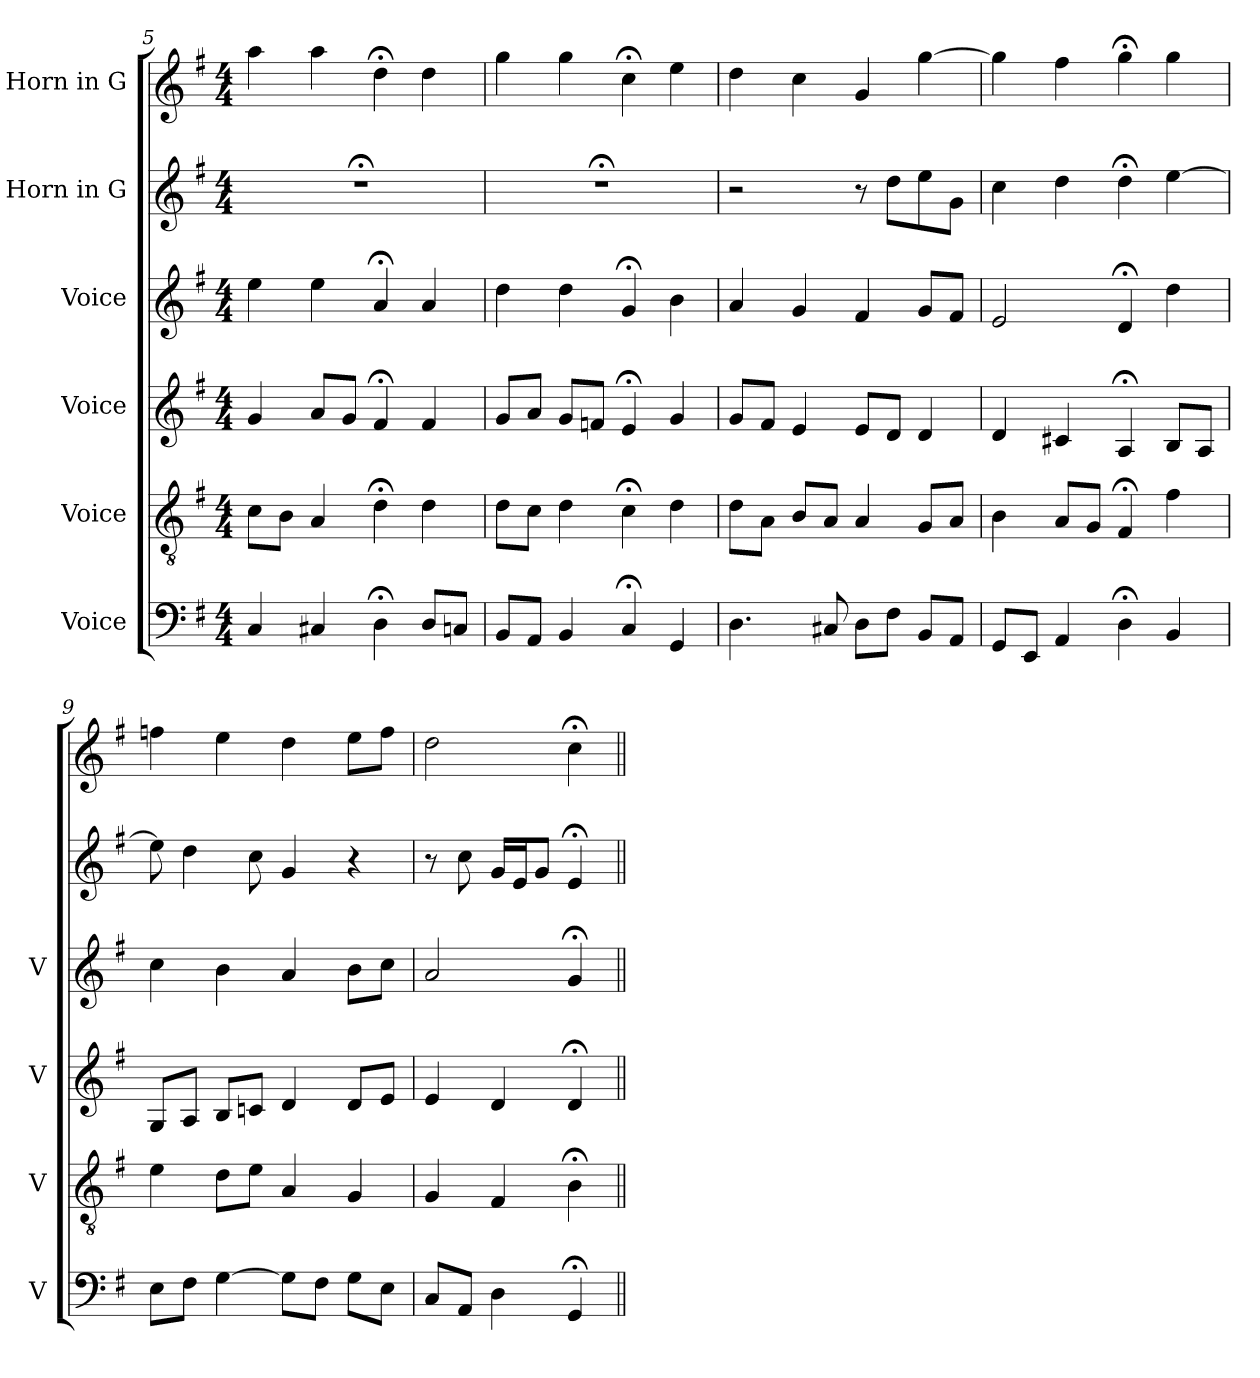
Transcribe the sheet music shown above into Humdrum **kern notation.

**kern	**kern	**kern	**kern	**kern	**kern
*part6	*part5	*part4	*part3	*part2	*part1
*staff6	*staff5	*staff4	*staff3	*staff2	*staff1
*I"Voice	*I"Voice	*I"Voice	*I"Voice	*I"Horn in G	*I"Horn in G
*I'V	*I'V	*I'V	*I'V	*	*
!!LO:LB:g=z
*clefF4	*clefGv2	*clefG2	*clefG2	*clefG2	*clefG2
*	*	*	*	*ITrd3c5	*ITrd3c5
*k[f#]	*k[f#]	*k[f#]	*k[f#]	*k[f#c#]	*k[f#c#]
*M4/4	*M4/4	*M4/4	*M4/4	*M4/4	*M4/4
=5	=5	=5	=5	=5	=5
4C/	8c\L	4g/	4ee\	1r;<	4ee\
.	8B\J	.	.	.	.
4C#X/	4A/	8a/L	4ee\	.	4ee\
.	.	8g/J	.	.	.
4D;<\	4d;<\	4f#;</	4a;</	.	4a;<\
8D/L	4d\	4f#/	4a/	.	4a\
8Cn/J	.	.	.	.	.
=6	=6	=6	=6	=6	=6
8BB/L	8d\L	8g/L	4dd\	1r;<	4dd\
8AA/J	8c\J	8a/J	.	.	.
4BB/	4d\	8g/L	4dd\	.	4dd\
.	.	8fn/J	.	.	.
4C;</	4c;<\	4e;</	4g;</	.	4g;<\
4GG/	4d\	4g/	4b\	.	4b\
=7	=7	=7	=7	=7	=7
4.D\	8d\L	8g/L	4a/	2r	4a\
.	8A\J	8f#/J	.	.	.
.	8B/L	4e/	4g/	.	4g\
8C#X/	8A/J	.	.	.	.
8D\L	4A/	8e/L	4f#/	8r	4d/
8F#\J	.	8d/J	.	8a\L	.
8BB/L	8G/L	4d/	8g/L	8b\	[4dd\
8AA/J	8A/J	.	8f#/J	8d\J	.
=8	=8	=8	=8	=8	=8
8GG/L	4B\	4d/	2e/	4g\	4dd\]
8EE/J	.	.	.	.	.
4AA/	8A/L	4c#X/	.	4a\	4cc#\
.	8G/J	.	.	.	.
4D;<\	4F#;</	4A;</	4d;</	4a;<\	4dd;<\
4BB/	4f#\	8B/L	4dd\	[4b\	4dd\
.	.	8A/J	.	.	.
=9	=9	=9	=9	=9	=9
8E\L	4e\	8G/L	4cc\	8b\]	4ccn\
8F#\J	.	8A/J	.	4a\	.
[4G\	8d\L	8B/L	4b\	.	4b\
.	8e\J	8cn/J	.	8g\	.
8G\L]	4A/	4d/	4a/	4d/	4a\
8F#\J	.	.	.	.	.
8G\L	4G/	8d/L	8b\L	4r	8b\L
8E\J	.	8e/J	8cc\J	.	8cc\J
!!LO:PB:g=z
=10	=10	=10	=10	=10	=10
8C/L	4G/	4e/	2a/	8r	2a\
8AA/J	.	.	.	8g\	.
4D\	4F#/	4d/	.	16d/LL	.
.	.	.	.	16B/J	.
.	.	.	.	8d/J	.
4GG;</	4B;<\	4d;</	4g;</	4B;</	4g;<\
=||	=||	=||	=||	=||	=||
*-	*-	*-	*-	*-	*-
